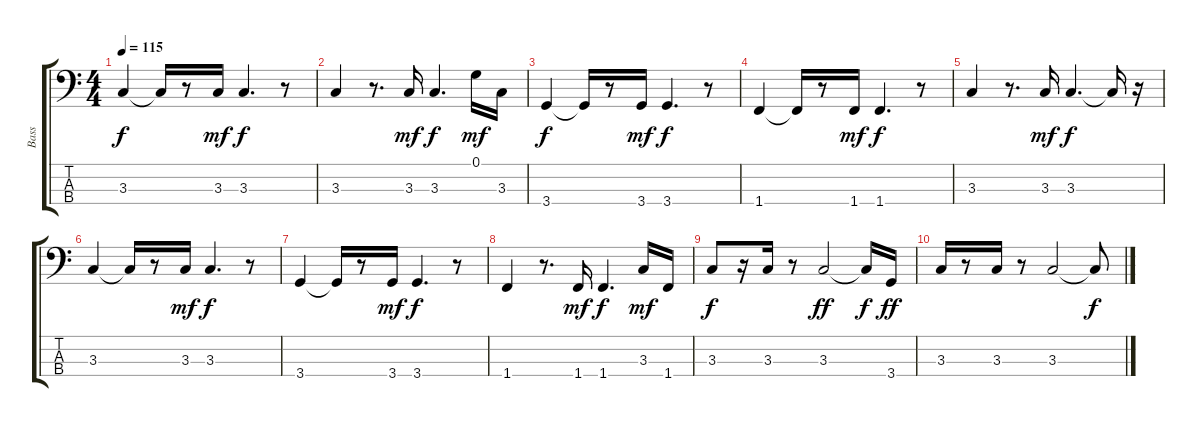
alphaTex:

\track ("Bass    " "Bass    ") {instrument fretlessbass}
\staff {score tabs}
\tuning (G2 D2 A1 E1) {hide}
\ts (4 4)
\tempo 115
\clef f4
\ks c
3.3.4{dy f} 3.3{t}.16 r.8 3.3.16{dy mf} 3.3.4{d dy f} r.8 |
3.3.4 r.8{d} 3.3.16{dy mf} 3.3.4{d dy f} 0.1.16{dy mf} 3.3.16 |
3.4.4{dy f} 3.4{t}.16 r.8 3.4.16{dy mf} 3.4.4{d dy f} r.8 |
1.4.4 1.4{t}.16 r.8 1.4.16{dy mf} 1.4.4{d dy f} r.8 |
3.3.4 r.8{d} 3.3.16{dy mf} 3.3.4{d dy f} 3.3{t}.16 r.16 |
3.3.4 3.3{t}.16 r.8 3.3.16{dy mf} 3.3.4{d dy f} r.8 |
3.4.4 3.4{t}.16 r.8 3.4.16{dy mf} 3.4.4{d dy f} r.8 |
1.4.4 r.8{d} 1.4.16{dy mf} 1.4.4{d dy f} 3.3.16{dy mf} 1.4.16 |
3.3.8{dy f} r.16 3.3.16 r.8 3.3.2{dy ff} 3.3{t}.16{dy f} 3.4.16{dy ff} |
3.3.16 r.8 3.3.16 r.8 3.3.2 3.3{t}.8{dy f}
